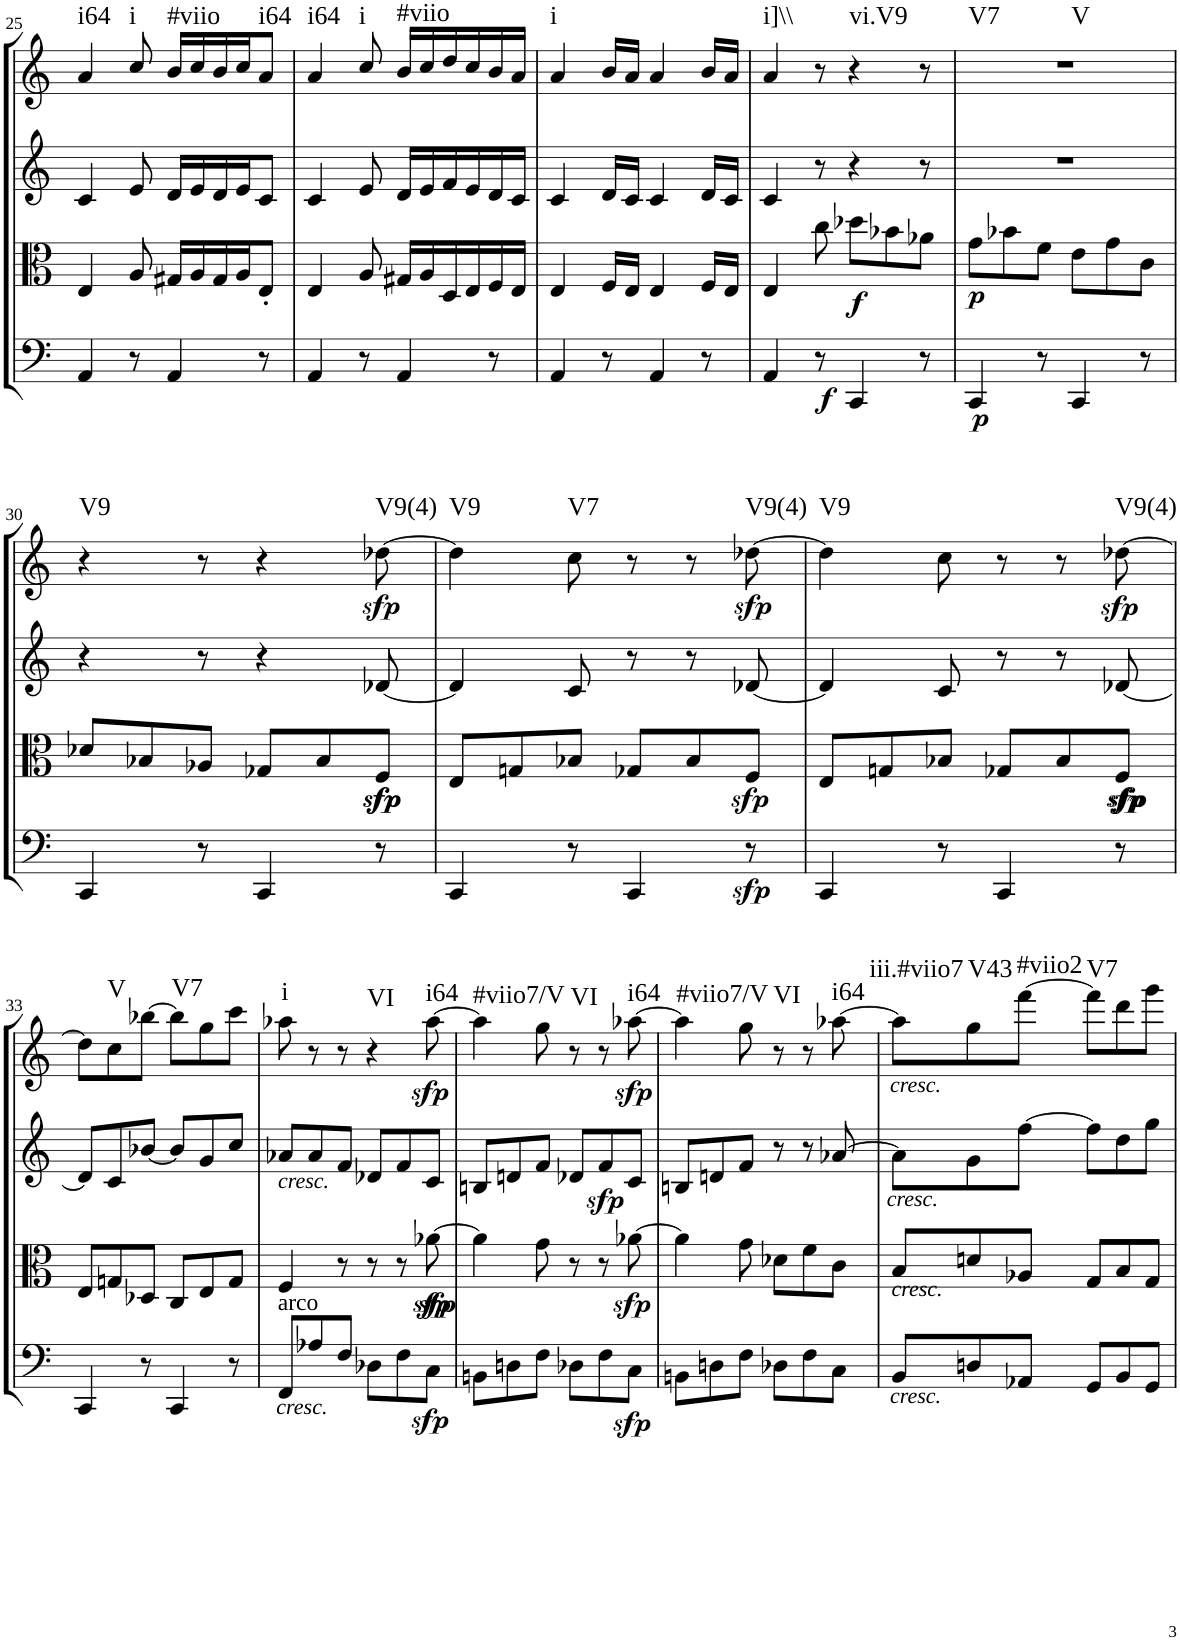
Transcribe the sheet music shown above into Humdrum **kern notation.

**kern	**dynam	**kern	**dynam	**kern	**dynam	**kern	**dynam	**harte
*part4	*part4	*part3	*part3	*part2	*part2	*part1	*part1	*part1
*staff4	*staff4	*staff3	*staff3	*staff2	*staff2	*staff1	*staff1	*
*I"Cello	*	*I"Viola	*	*I"2nd Violin	*	*I"1st Violin	*	*
*	*	*I'Vla	*	*I'Vln	*	*I'Vln	*	*
!!LO:PB:g=z
*clefF4	*	*clefC3	*	*clefG2	*	*clefG2	*	*
*k[]	*	*k[]	*	*k[]	*	*k[]	*	*
*M6/8	*	*M6/8	*	*M6/8	*	*M6/8	*	*
=25	=25	=25	=25	=25	=25	=25	=25	=25
!	!	!	!	!	!	!	!	!LO:H:kt=i64
4AA/	.	4E/	.	4c/	.	4a/	.	N
!	!	!	!	!	!	!	!	!LO:H:kt=i
8r	.	8A/	.	8e/	.	8cc/	.	N
!	!	!	!	!	!	!	!	!LO:H:kt=#viio
4AA/	.	16G#X/LL	.	16d/LL	.	16b/LL	.	N
.	.	16A/	.	16e/	.	16cc/	.	.
.	.	16G#/	.	16d/	.	16b/	.	.
.	.	16A/J	.	16e/J	.	16cc/J	.	.
!	!	!	!	!	!	!	!	!LO:H:kt=i64
8r	.	8E'/J	.	8c/J	.	8a/J	.	N
=26	=26	=26	=26	=26	=26	=26	=26	=26
!	!	!	!	!	!	!	!	!LO:H:kt=i64
4AA/	.	4E/	.	4c/	.	4a/	.	N
!	!	!	!	!	!	!	!	!LO:H:kt=i
8r	.	8A/	.	8e/	.	8cc/	.	N
!	!	!	!	!	!	!	!	!LO:H:kt=#viio
4AA/	.	16G#X/LL	.	16d/LL	.	16b/LL	.	N
.	.	16A/	.	16e/	.	16cc/	.	.
.	.	16D/	.	16f/	.	16dd/	.	.
.	.	16E/	.	16e/	.	16cc/	.	.
8r	.	16F/	.	16d/	.	16b/	.	.
.	.	16E/JJ	.	16c/JJ	.	16a/JJ	.	.
=27	=27	=27	=27	=27	=27	=27	=27	=27
!	!	!	!	!	!	!	!	!LO:H:kt=i
4AA/	.	4E/	.	4c/	.	4a/	.	N
8r	.	16F/LL	.	16d/LL	.	16b/LL	.	.
.	.	16E/JJ	.	16c/JJ	.	16a/JJ	.	.
4AA/	.	4E/	.	4c/	.	4a/	.	.
8r	.	16F/LL	.	16d/LL	.	16b/LL	.	.
.	.	16E/JJ	.	16c/JJ	.	16a/JJ	.	.
=28	=28	=28	=28	=28	=28	=28	=28	=28
!	!	!	!	!	!	!	!	!LO:H:kt=i]\\
4AA/	.	4E/	.	4c/	.	4a/	.	N
!	!LO:DY:b	!	!	!	!	!	!	!
8r	f	8cc\	.	8r	.	8r	.	.
!	!	!	!LO:DY:b	!	!	!	!	!LO:H:kt=vi.V9
4CC/	.	8dd-X\L	f	4r	.	4r	.	N
.	.	8b-X\	.	.	.	.	.	.
8r	.	8a-X\J	.	8r	.	8r	.	.
=29	=29	=29	=29	=29	=29	=29	=29	=29
!	!LO:DY:b	!	!LO:DY:b	!	!	!	!	!LO:H:n=1:kt=V7
!	!	!	!	!	!	!	!	!LO:H:n=2:kt=V
4CC/	p	8g\L	p	2.r	.	2.r	.	N N
.	.	8b-X\	.	.	.	.	.	.
8r	.	8f\J	.	.	.	.	.	.
4CC/	.	8e\L	.	.	.	.	.	.
.	.	8g\	.	.	.	.	.	.
8r	.	8c\J	.	.	.	.	.	.
!!LO:LB:g=z
=30	=30	=30	=30	=30	=30	=30	=30	=30
!	!	!	!	!	!	!	!	!LO:H:kt=V9
4CC/	.	8d-X/L	.	4r	.	4r	.	N
.	.	8B-X/	.	.	.	.	.	.
8r	.	8A-X/J	.	8r	.	8r	.	.
4CC/	.	8G-X/L	.	4r	.	4r	.	.
.	.	8B-/	.	.	.	.	.	.
!	!	!	!LO:DY:b	!	!	!	!	!
!	!	!	!LO:DY:n=1:b	!	!	!	!LO:DY:b	!LO:H:kt=V9(4)
8r	.	8F/J	sfp sfp	[8d-X/	.	[8dd-X\	sfp	N
=31	=31	=31	=31	=31	=31	=31	=31	=31
!	!	!	!	!	!	!	!	!LO:H:kt=V9
4CC/	.	8E/L	.	4d-/]	.	4dd-\]	.	N
.	.	8Gn/	.	.	.	.	.	.
!	!	!	!	!	!	!	!	!LO:H:kt=V7
8r	.	8B-X/J	.	8c/	.	8cc\	.	N
4CC/	.	8G-X/L	.	8r	.	8r	.	.
.	.	8B-/	.	8r	.	8r	.	.
!	!LO:DY:b	!	!LO:DY:b	!	!	!	!LO:DY:b	!LO:H:kt=V9(4)
8r	sfp	8F/J	sfp	[8d-X/	.	[8dd-X\	sfp	N
=32	=32	=32	=32	=32	=32	=32	=32	=32
!	!	!	!	!	!	!	!	!LO:H:kt=V9
4CC/	.	8E/L	.	4d-/]	.	4dd-\]	.	N
.	.	8Gn/	.	.	.	.	.	.
8r	.	8B-X/J	.	8c/	.	8cc\	.	.
4CC/	.	8G-X/L	.	8r	.	8r	.	.
.	.	8B-/	.	8r	.	8r	.	.
!	!	!	!LO:DY:b	!	!	!	!	!
!	!	!	!LO:DY:n=1:b	!	!	!	!LO:DY:b	!LO:H:kt=V9(4)
8r	.	8F/J	sfp sfp	[8d-X/	.	[8dd-X\	sfp	N
!!LO:LB:g=z
=33	=33	=33	=33	=33	=33	=33	=33	=33
4CC/	.	8E/L	.	8d-/L]	.	8dd-\L]	.	.
!	!	!	!	!	!	!	!	!LO:H:kt=V
.	.	8Gn/	.	8c/	.	8cc\	.	N
8r	.	8D-X/J	.	[8b-X/J	.	[8bb-X\J	.	.
!	!	!	!	!	!	!	!	!LO:H:kt=V7
4CC/	.	8C/L	.	8b-/L]	.	8bb-\L]	.	N
.	.	8E/	.	8g/	.	8gg\	.	.
8r	.	8G/J	.	8cc/J	.	8ccc\J	.	.
=34	=34	=34	=34	=34	=34	=34	=34	=34
!	!	!	!	!LO:TX:b:i:t=cresc.	!	!	!	!
!LO:TX:b:i:t=cresc.	!	!	!	!	!	!	!	!
!LO:TX:a:t=arco	!	!	!	!	!	!	!	!LO:H:kt=i
8FF/L	.	4F/	.	8a-X/L	.	8aa-X\	.	N
8A-X/	.	.	.	8a-/	.	8r	.	.
8F/J	.	8r	.	8f/J	.	8r	.	.
!	!	!	!	!	!	!	!	!LO:H:kt=VI
8D-X\L	.	8r	.	8d-X/L	.	4r	.	N
8F\	.	8r	.	8f/	.	.	.	.
!	!LO:DY:b	!	!LO:DY:b	!	!	!	!	!
!	!	!	!LO:DY:n=1:b	!	!	!	!LO:DY:b	!LO:H:kt=i64
8C\J	sfp	[8a-X\	sfp sfp	8c/J	.	[8aa-\	sfp	N
=35	=35	=35	=35	=35	=35	=35	=35	=35
!	!	!	!	!	!	!	!	!LO:H:kt=#viio7/V
8BBn\L	.	4a-\]	.	8Bn/L	.	4aa-\]	.	N
8Dn\	.	.	.	8dn/	.	.	.	.
8F\J	.	8g\	.	8f/J	.	8gg\	.	.
!	!	!	!	!	!	!	!	!LO:H:kt=VI
8D-X\L	.	8r	.	8d-X/L	.	8r	.	N
!	!	!	!	!	!LO:DY:b	!	!	!
8F\	.	8r	.	8f/	sfp	8r	.	.
!	!LO:DY:b	!	!LO:DY:b	!	!	!	!LO:DY:b	!LO:H:kt=i64
8C\J	sfp	[8a-X\	sfp	8c/J	.	[8aa-X\	sfp	N
=36	=36	=36	=36	=36	=36	=36	=36	=36
!	!	!	!	!	!	!	!	!LO:H:kt=#viio7/V
8BBn\L	.	4a-\]	.	8Bn/L	.	4aa-\]	.	N
8Dn\	.	.	.	8dn/	.	.	.	.
8F\J	.	8g\	.	8f/J	.	8gg\	.	.
!	!	!	!	!	!	!	!	!LO:H:kt=VI
8D-X\L	.	8d-X\L	.	8r	.	8r	.	N
8F\	.	8f\	.	8r	.	8r	.	.
!	!	!	!	!	!	!	!	!LO:H:kt=i64
8C\J	.	8c\J	.	[8a-X/	.	[8aa-X\	.	N
=37	=37	=37	=37	=37	=37	=37	=37	=37
!	!	!	!	!	!	!LO:TX:b:i:t=cresc.	!	!
!	!	!	!	!LO:TX:b:i:t=cresc.	!	!	!	!
!	!	!LO:TX:a:i:t=cresc.	!	!	!	!	!	!
!LO:TX:b:i:t=cresc.	!	!	!	!	!	!	!	!LO:H:kt=iii.#viio7
8BB/L	.	8B/L	.	8a-\L]	.	8aa-\L]	.	N
!	!	!	!	!	!	!	!	!LO:H:kt=V43
8Dn/	.	8dn/	.	8g\	.	8gg\	.	N
!	!	!	!	!	!	!	!	!LO:H:kt=#viio2
8AA-X/J	.	8A-X/J	.	[8ff\J	.	[8fff\J	.	N
!	!	!	!	!	!	!	!	!LO:H:kt=V7
8GG/L	.	8G/L	.	8ff\L]	.	8fff\L]	.	N
8BB/	.	8B/	.	8dd\	.	8ddd\	.	.
8GG/J	.	8G/J	.	8gg\J	.	8ggg\J	.	.
=	=	=	=	=	=	=	=	=
*-	*-	*-	*-	*-	*-	*-	*-	*-
